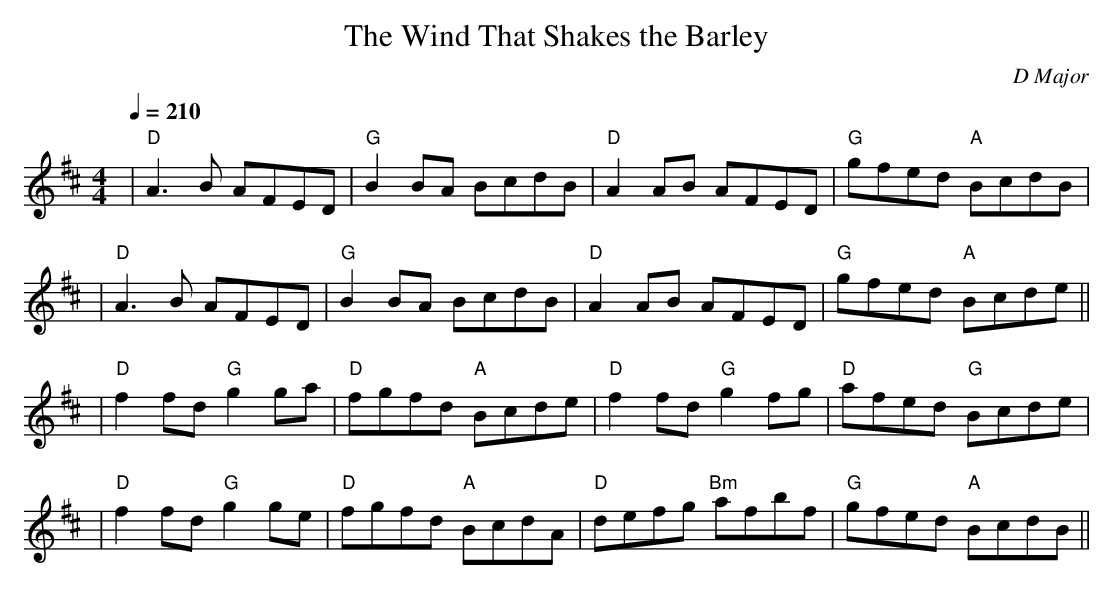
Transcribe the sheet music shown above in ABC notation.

X:1
T:Wind That Shakes the Barley, The
C:D Major
Q:1/4=210
M:4/4
L:1/8
K:D
|"D"A3B AFED|"G"B2BA BcdB|"D"A2AB AFED|"G"gfed "A"BcdB|
|"D"A3B AFED|"G"B2BA BcdB|"D"A2AB AFED|"G"gfed "A"Bcde||
|"D"f2fd "G"g2ga|"D"fgfd "A"Bcde|"D"f2fd "G"g2fg|"D"afed "G"Bcde|
|"D"f2fd "G"g2ge|"D"fgfd "A"BcdA|"D"defg "Bm"afbf|"G"gfed "A"BcdB||
